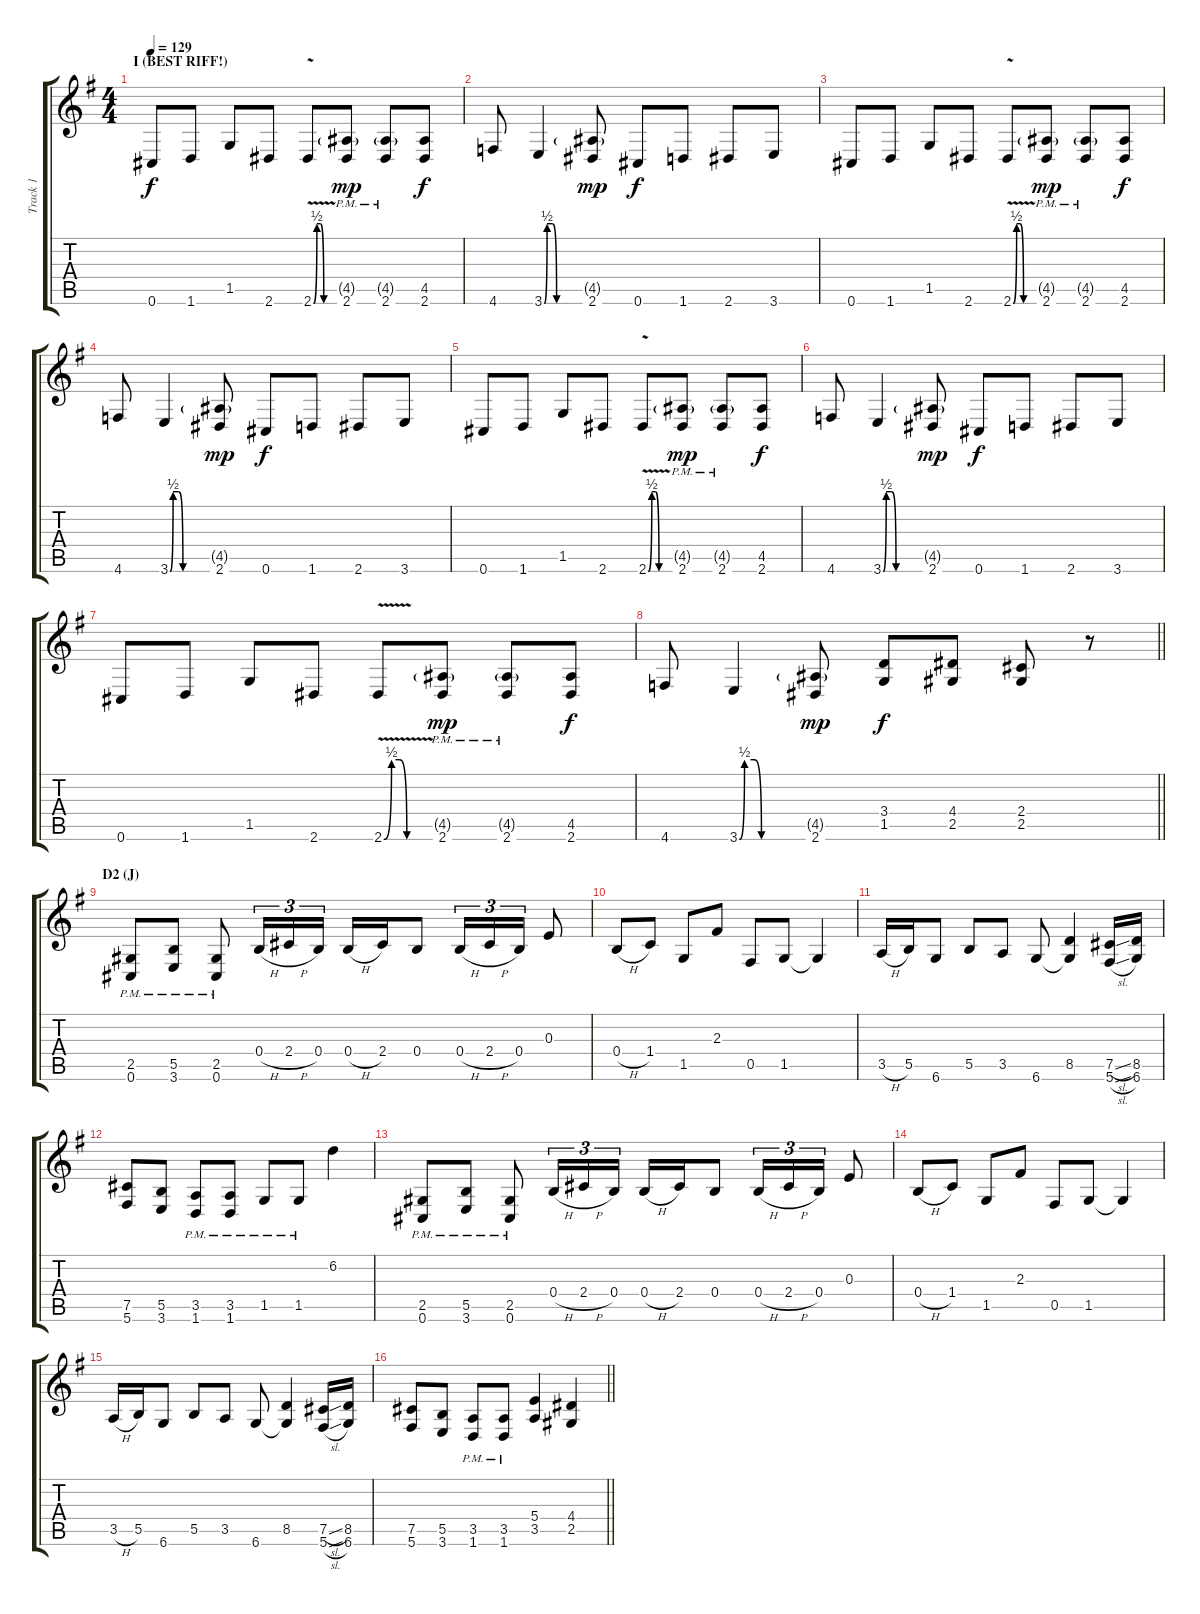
\track ("Track 1" "Track 1") {instrument distortionguitar}
\staff {score tabs}
\tuning (Db4 Ab3 E3 B2 Gb2 Db2) {hide}
\ts (4 4)
\section ("" "I (BEST RIFF!)")
\tempo 129
\clef g2
\ks eminor
0.6.8{dy f} 1.6.8 1.5.8 2.6.8 2.6{be (custom 0 0 10 2 20 2 30 0 60 0) v}.8 (4.5{g pm} 2.6{pm}).8{dy mp} (4.5{g pm} 2.6{pm}).8 (4.5 2.6).8{dy f} |
4.6.8 3.6{be (custom 0 0 5 2 14 2 21 0 60 0)}.4 (4.5{g} 2.6).8{dy mp} 0.6.8{dy f} 1.6.8 2.6.8 3.6.8 |
0.6.8 1.6.8 1.5.8 2.6.8 2.6{be (custom 0 0 10 2 20 2 30 0 60 0) v}.8 (4.5{g pm} 2.6{pm}).8{dy mp} (4.5{g pm} 2.6{pm}).8 (4.5 2.6).8{dy f} |
4.6.8 3.6{be (custom 0 0 5 2 14 2 21 0 60 0)}.4 (4.5{g} 2.6).8{dy mp} 0.6.8{dy f} 1.6.8 2.6.8 3.6.8 |
0.6.8 1.6.8 1.5.8 2.6.8 2.6{be (custom 0 0 10 2 20 2 30 0 60 0) v}.8 (4.5{g pm} 2.6{pm}).8{dy mp} (4.5{g pm} 2.6{pm}).8 (4.5 2.6).8{dy f} |
4.6.8 3.6{be (custom 0 0 5 2 14 2 21 0 60 0)}.4 (4.5{g} 2.6).8{dy mp} 0.6.8{dy f} 1.6.8 2.6.8 3.6.8 |
0.6.8 1.6.8 1.5.8 2.6.8 2.6{be (custom 0 0 10 2 20 2 30 0 60 0) v}.8 (4.5{g pm} 2.6{pm}).8{dy mp} (4.5{g pm} 2.6{pm}).8 (4.5 2.6).8{dy f} |
\barLineRight lightlight
4.6.8 3.6{be (custom 0 0 5 2 14 2 21 0 60 0)}.4 (4.5{g} 2.6).8{dy mp} (3.4 1.5).8{dy f} (4.4 2.5).8 (2.4 2.5).8 r.8 |
\section ("" "D2 (J)")
(2.5{pm} 0.6{pm}).8 (5.5{pm} 3.6{pm}).8 (2.5{pm} 0.6{pm}).8 0.4{h}.16{tu (3 2)} 2.4{h}.16{tu (3 2)} 0.4.16{tu (3 2)} 0.4{h}.16 2.4.16 0.4.8 0.4{h}.16{tu (3 2)} 2.4{h}.16{tu (3 2)} 0.4.16{tu (3 2)} 0.3.8 |
0.4{h}.8 1.4.8 1.5.8 2.3.8 0.5.8 1.5.8 1.5{t}.4 |
3.5{h}.16 5.5.16 6.6.8 5.5.8 3.5.8 6.6.8 (8.5 6.6{t}).4 (7.5{sl} 5.6{sl}).16 (8.5 6.6).16 |
(7.5 5.6).8 (5.5 3.6).8 (3.5{pm} 1.6{pm}).8 (3.5{pm} 1.6{pm}).8 1.5{pm}.8 1.5{pm}.8 6.2.4 |
(2.5{pm} 0.6{pm}).8 (5.5{pm} 3.6{pm}).8 (2.5{pm} 0.6{pm}).8 0.4{h}.16{tu (3 2)} 2.4{h}.16{tu (3 2)} 0.4.16{tu (3 2)} 0.4{h}.16 2.4.16 0.4.8 0.4{h}.16{tu (3 2)} 2.4{h}.16{tu (3 2)} 0.4.16{tu (3 2)} 0.3.8 |
0.4{h}.8 1.4.8 1.5.8 2.3.8 0.5.8 1.5.8 1.5{t}.4 |
3.5{h}.16 5.5.16 6.6.8 5.5.8 3.5.8 6.6.8 (8.5 6.6{t}).4 (7.5{sl} 5.6{sl}).16 (8.5 6.6).16 |
\barLineRight lightlight
(7.5 5.6).8 (5.5 3.6).8 (3.5{pm} 1.6{pm}).8 (3.5{pm} 1.6{pm}).8 (5.4 3.5).4 (4.4 2.5).4
